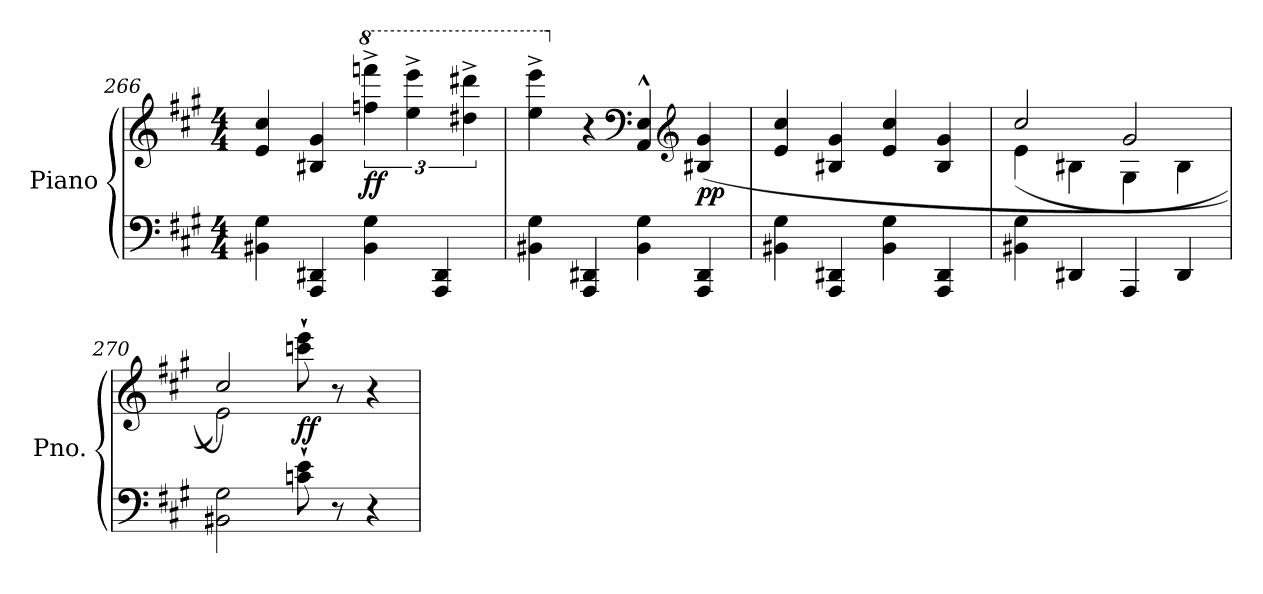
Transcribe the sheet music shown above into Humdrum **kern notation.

**kern	**kern	**dynam
*part1	*part1	*part1
*staff2	*staff1	*staff1/2
*I"Piano	*	*
*I'Pno.	*	*
*clefF4	*clefG2	*
*k[f#c#g#]	*k[f#c#g#]	*
*M4/4	*M4/4	*
=266	=266	=266
4BB#X\ 4G#\	4e/ 4cc#/	.
4AAA/ 4DD#X/	4B#X/ 4g#/	.
*	*8va	*
!	!	!LO:DY:b
4BB#\ 4G#\	6fffn\^ 6ffffn\^	ff
.	6eee\^ 6eeee\^	.
4AAA/ 4DD#/	.	.
.	6ddd#X\^ 6dddd#X\^	.
=267	=267	=267
4BB#X\ 4G#\	4eee\^ 4eeee\^	.
*	*X8va	*
4AAA/ 4DD#X/	4r	.
*	*clefF4	*
4BB#\ 4G#\	4AA/^^ 4E/^^	.
*	*clefG2	*
!	!	!LO:DY:b
4AAA/ 4DD#/	(>4B#X/ 4g#/	pp
=268	=268	=268
4BB#X\ 4G#\	4e/ 4cc#/	.
4AAA/ 4DD#X/	4B#X/ 4g#/	.
4BB#\ 4G#\	4e/ 4cc#/	.
4AAA/ 4DD#/	4B#/ 4g#/	.
=269	=269	=269
*	*^	*
4BB#X\ 4G#\	2cc#/	(<4e\	.
4DD#X/	.	4B#X\	.
4AAA/	2g#/	4G#\	.
4DD#/	.	4B#\	.
=270	=270	=270	=270
2BB#X\ 2G#\	2cc#/)	2e\)	.
!	!	!	!LO:DY:b
8cn\` 8e\`	8cccn\` 8eee\`	2ryy	ff
8r	8r	.	.
4r	4r	.	.
*	*v	*v	*
=	=	=
*-	*-	*-
